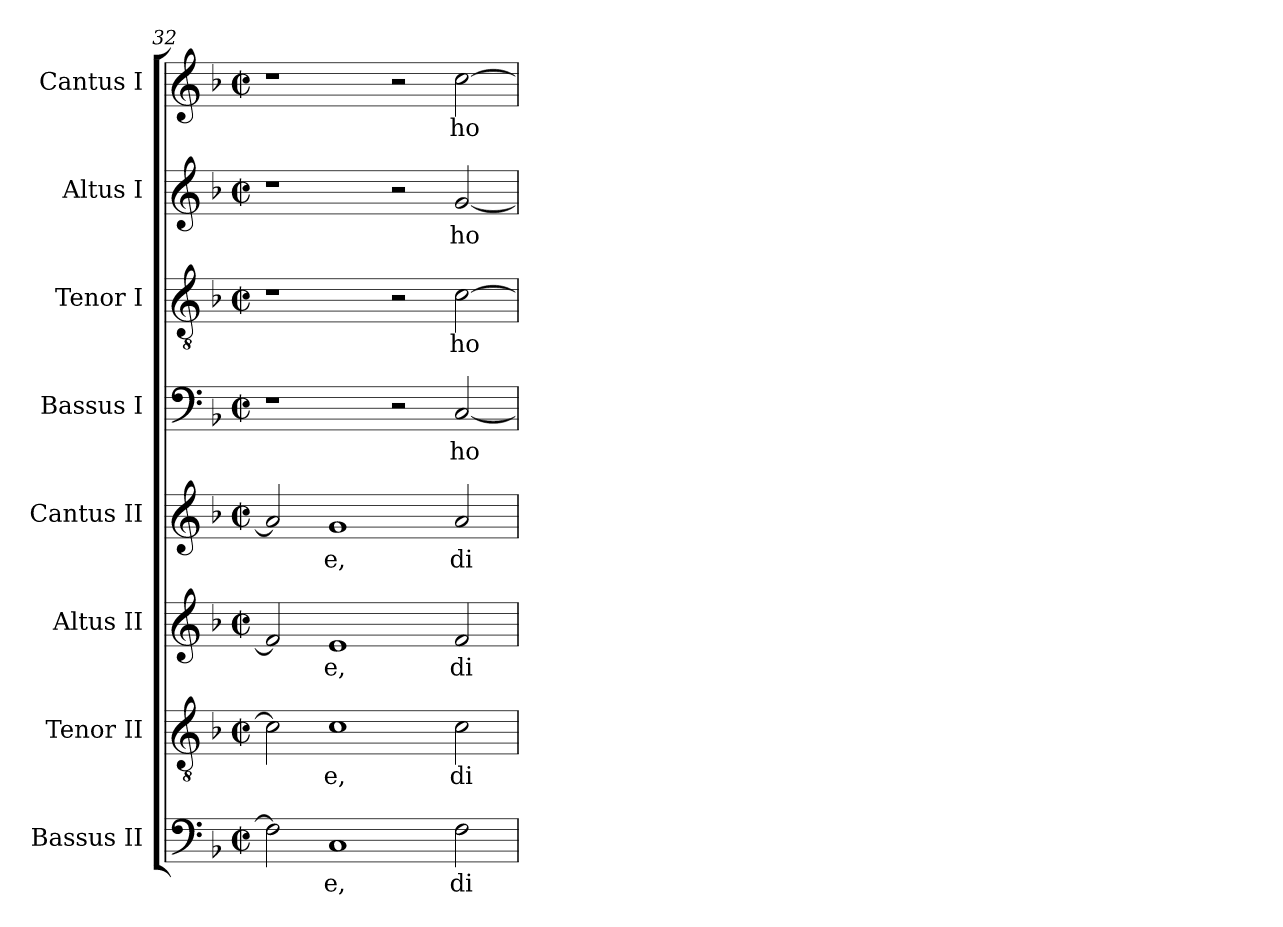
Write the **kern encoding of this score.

**kern	**text	**kern	**text	**kern	**text	**kern	**text	**kern	**text	**kern	**text	**kern	**text	**kern	**text
*part8	*part8	*part7	*part7	*part6	*part6	*part5	*part5	*part4	*part4	*part3	*part3	*part2	*part2	*part1	*part1
*staff8	*staff8	*staff7	*staff7	*staff6	*staff6	*staff5	*staff5	*staff4	*staff4	*staff3	*staff3	*staff2	*staff2	*staff1	*staff1
*I"Bassus II	*	*I"Tenor II	*	*I"Altus II	*	*I"Cantus II	*	*I"Bassus I	*	*I"Tenor I	*	*I"Altus I	*	*I"Cantus I	*
*clefF4	*	*clefGv2	*	*clefG2	*	*clefG2	*	*clefF4	*	*clefGv2	*	*clefG2	*	*clefG2	*
*k[b-]	*	*k[b-]	*	*k[b-]	*	*k[b-]	*	*k[b-]	*	*k[b-]	*	*k[b-]	*	*k[b-]	*
*F:	*	*F:	*	*F:	*	*F:	*	*F:	*	*F:	*	*F:	*	*F:	*
*M2/2	*	*M2/2	*	*M2/2	*	*M2/2	*	*M2/2	*	*M2/2	*	*M2/2	*	*M2/2	*
*met(c|)	*	*met(c|)	*	*met(c|)	*	*met(c|)	*	*met(c|)	*	*met(c|)	*	*met(c|)	*	*met(c|)	*
=32	=32	=32	=32	=32	=32	=32	=32	=32	=32	=32	=32	=32	=32	=32	=32
2F\]	.	2c\]	.	2f/]	.	2a/]	.	1r	.	1r	.	1r	.	1r	.
!	!LO:LY:b:cj	!	!LO:LY:b:cj	!	!LO:LY:b:cj	!	!LO:LY:b:cj	!	!	!	!	!	!	!	!
1C	-e,	1c	e,	1e	-e,	1g	e,	.	.	.	.	.	.	.	.
.	.	.	.	.	.	.	.	2r	.	2r	.	2r	.	2r	.
!	!LO:LY:b:cj	!	!LO:LY:b:cj	!	!LO:LY:b:cj	!	!LO:LY:b:cj	!	!LO:LY:b:cj	!	!LO:LY:b:cj	!	!LO:LY:b:cj	!	!LO:LY:b:cj
2F\	-di-	2c\	di	2f/	-di-	2a/	di	[<2C/	ho-	[>2c\	ho-	[<2g/	ho	[>2cc\	ho
=	=	=	=	=	=	=	=	=	=	=	=	=	=	=	=
*-	*-	*-	*-	*-	*-	*-	*-	*-	*-	*-	*-	*-	*-	*-	*-
